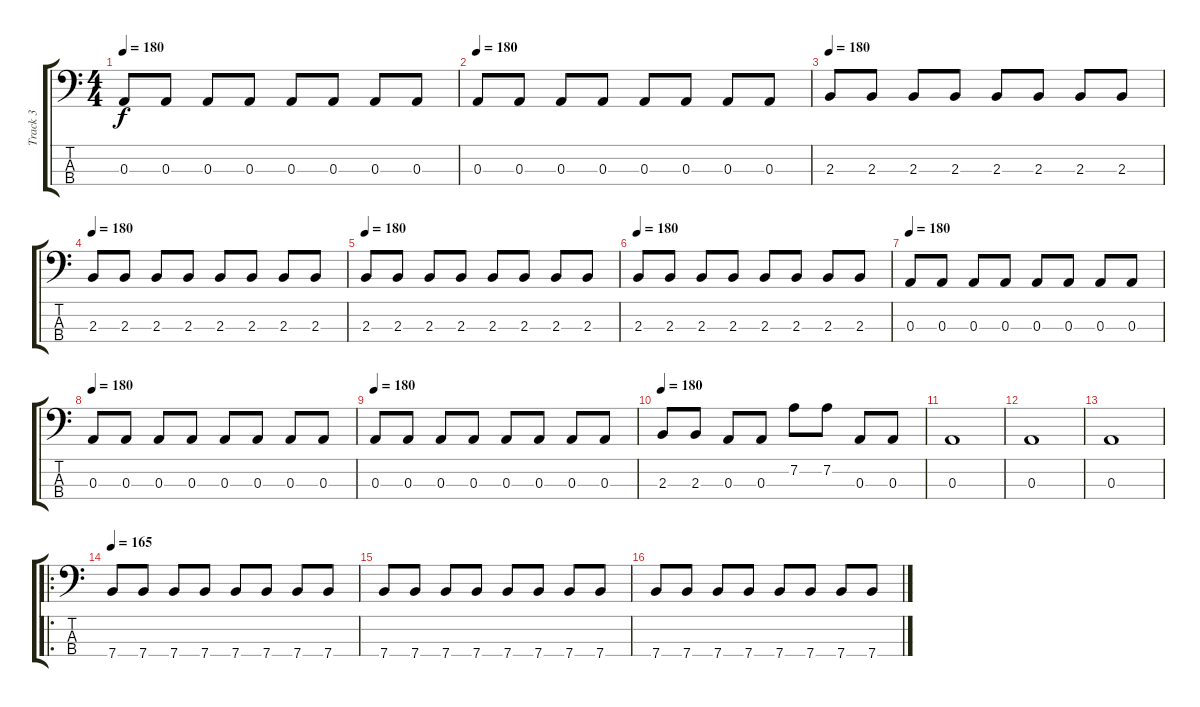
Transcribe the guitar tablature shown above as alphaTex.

\track ("Track 3" "Track 3") {instrument electricbassfinger}
\staff {score tabs}
\tuning (G2 D2 A1 E1) {hide}
\ts (4 4)
\tempo 180
\clef f4
\ks c
0.3.8{dy f} 0.3.8 0.3.8 0.3.8 0.3.8 0.3.8 0.3.8 0.3.8 |
\tempo 180
0.3.8 0.3.8 0.3.8 0.3.8 0.3.8 0.3.8 0.3.8 0.3.8 |
\tempo 180
2.3.8 2.3.8 2.3.8 2.3.8 2.3.8 2.3.8 2.3.8 2.3.8 |
\tempo 180
2.3.8 2.3.8 2.3.8 2.3.8 2.3.8 2.3.8 2.3.8 2.3.8 |
\tempo 180
2.3.8 2.3.8 2.3.8 2.3.8 2.3.8 2.3.8 2.3.8 2.3.8 |
\tempo 180
2.3.8 2.3.8 2.3.8 2.3.8 2.3.8 2.3.8 2.3.8 2.3.8 |
\tempo 180
0.3.8 0.3.8 0.3.8 0.3.8 0.3.8 0.3.8 0.3.8 0.3.8 |
\tempo 180
0.3.8 0.3.8 0.3.8 0.3.8 0.3.8 0.3.8 0.3.8 0.3.8 |
\tempo 180
0.3.8 0.3.8 0.3.8 0.3.8 0.3.8 0.3.8 0.3.8 0.3.8 |
\tempo 180
2.3.8 2.3.8 0.3.8 0.3.8 7.2.8 7.2.8 0.3.8 0.3.8 |
0.3.1 |
0.3.1 |
0.3.1 |
\ro
\tempo 165
7.4.8 7.4.8 7.4.8 7.4.8 7.4.8 7.4.8 7.4.8 7.4.8 |
7.4.8 7.4.8 7.4.8 7.4.8 7.4.8 7.4.8 7.4.8 7.4.8 |
7.4.8 7.4.8 7.4.8 7.4.8 7.4.8 7.4.8 7.4.8 7.4.8
